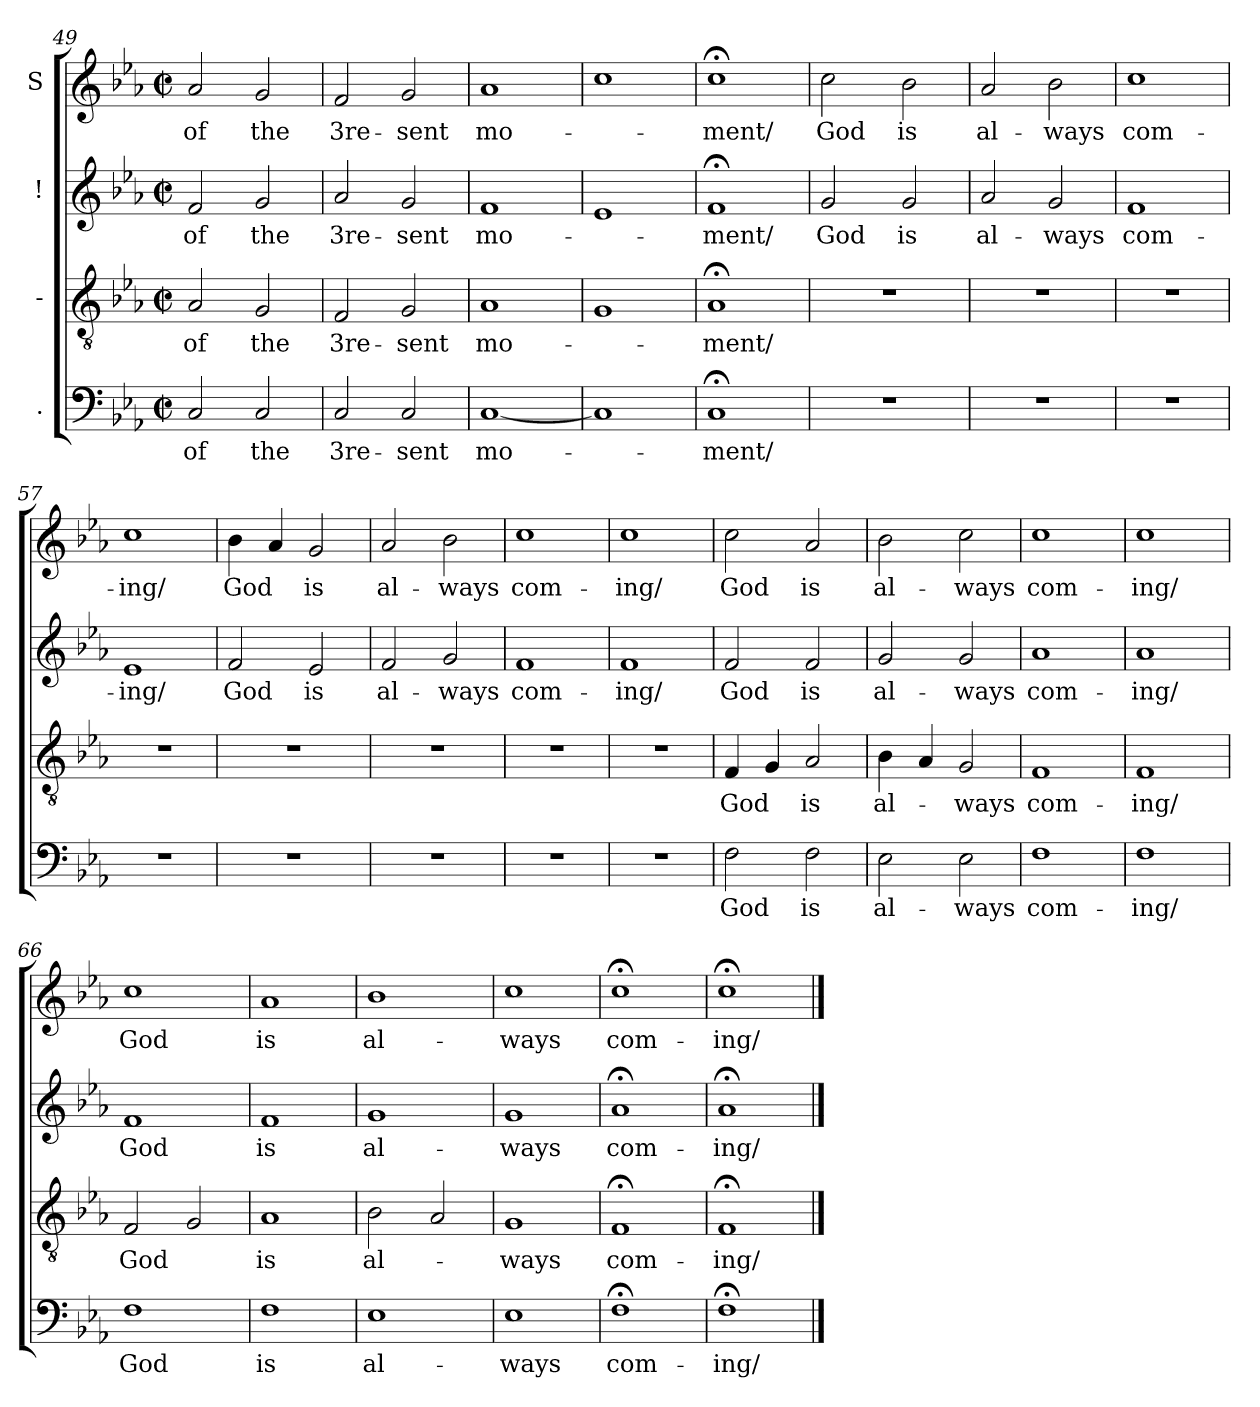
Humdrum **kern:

**kern	**text	**kern	**text	**kern	**text	**kern	**text
*part4	*part4	*part3	*part3	*part2	*part2	*part1	*part1
*staff4	*staff4	*staff3	*staff3	*staff2	*staff2	*staff1	*staff1
*I".	*	*I"-	*	*I"!	*	*I"S	*
*clefF4	*	*clefGv2	*	*clefG2	*	*clefG2	*
*k[b-e-a-]	*	*k[b-e-a-]	*	*k[b-e-a-]	*	*k[b-e-a-]	*
*E-:	*	*E-:	*	*E-:	*	*E-:	*
*M2/2	*	*M2/2	*	*M2/2	*	*M2/2	*
*met(c|)	*	*met(c|)	*	*met(c|)	*	*met(c|)	*
=49	=49	=49	=49	=49	=49	=49	=49
!	!LO:LY:b	!	!LO:LY:b	!	!LO:LY:b	!	!LO:LY:b
2C/	of	2A-/	of	2f/	of	2a-/	of
!	!LO:LY:b	!	!LO:LY:b	!	!LO:LY:b	!	!LO:LY:b
2C/	the	2G/	the	2g/	the	2g/	the
=50	=50	=50	=50	=50	=50	=50	=50
!	!LO:LY:b	!	!LO:LY:b	!	!LO:LY:b	!	!LO:LY:b
2C/	3re-	2F/	3re-	2a-/	3re-	2f/	3re-
!	!LO:LY:b	!	!LO:LY:b	!	!LO:LY:b	!	!LO:LY:b
2C/	-sent	2G/	-sent	2g/	-sent	2g/	-sent
=51	=51	=51	=51	=51	=51	=51	=51
!	!LO:LY:b	!	!LO:LY:b	!	!LO:LY:b	!	!LO:LY:b
[<1C	mo-	1A-	mo-	1f	mo-	1a-	mo-
=52	=52	=52	=52	=52	=52	=52	=52
1C]	.	1G	.	1e-	.	1cc	.
=53	=53	=53	=53	=53	=53	=53	=53
!	!LO:LY:b	!	!LO:LY:b	!	!LO:LY:b	!	!LO:LY:b
1C;	-ment/	1A-;	-ment/	1f;	-ment/	1cc;<	-ment/
=54	=54	=54	=54	=54	=54	=54	=54
!	!	!	!	!	!LO:LY:b	!	!LO:LY:b
*	*	*	*	*	*	*^	*
1r	.	1r	.	2g/	God	2cc\	16ryy	God
.	.	.	.	.	.	.	2...ryy	.
!	!	!	!	!	!LO:LY:b	!	!	!LO:LY:b
.	.	.	.	2g/	is	2b-\	.	is
=55	=55	=55	=55	=55	=55	=55	=55	=55
!	!	!	!	!	!LO:LY:b	!	!	!LO:LY:b
*	*	*	*	*	*	*v	*v	*
1r	.	1r	.	2a-/	al-	2a-/	al-
!	!	!	!	!	!LO:LY:b	!	!LO:LY:b
.	.	.	.	2g/	-ways	2b-\	-ways
=56	=56	=56	=56	=56	=56	=56	=56
!	!	!	!	!	!LO:LY:b	!	!LO:LY:b
1r	.	1r	.	1f	com-	1cc	com-
=57	=57	=57	=57	=57	=57	=57	=57
!	!	!	!	!	!LO:LY:b	!	!LO:LY:b
1r	.	1r	.	1e-	-ing/	1cc	-ing/
=58	=58	=58	=58	=58	=58	=58	=58
!	!	!	!	!	!LO:LY:b	!	!LO:LY:b
1r	.	1r	.	2f/	God	4b-\	God
.	.	.	.	.	.	4a-/	.
!	!	!	!	!	!LO:LY:b	!	!LO:LY:b
.	.	.	.	2e-/	is	2g/	is
!!LO:PB:g=z
=59	=59	=59	=59	=59	=59	=59	=59
!	!	!	!	!	!LO:LY:b	!	!LO:LY:b
1r	.	1r	.	2f/	al-	2a-/	al-
!	!	!	!	!	!LO:LY:b	!	!LO:LY:b
.	.	.	.	2g/	-ways	2b-\	-ways
=60	=60	=60	=60	=60	=60	=60	=60
!	!	!	!	!	!LO:LY:b	!	!LO:LY:b
1r	.	1r	.	1f	com-	1cc	com-
=61	=61	=61	=61	=61	=61	=61	=61
!	!	!	!	!	!LO:LY:b	!	!LO:LY:b
1r	.	1r	.	1f	-ing/	1cc	-ing/
=62	=62	=62	=62	=62	=62	=62	=62
!	!LO:LY:b	!	!LO:LY:b	!	!LO:LY:b	!	!LO:LY:b
2F\	God	4F/	God	2f/	God	2cc\	God
.	.	4G/	.	.	.	.	.
!	!LO:LY:b	!	!LO:LY:b	!	!LO:LY:b	!	!LO:LY:b
2F\	is	2A-/	is	2f/	is	2a-/	is
=63	=63	=63	=63	=63	=63	=63	=63
!	!LO:LY:b	!	!LO:LY:b	!	!LO:LY:b	!	!LO:LY:b
2E-\	al-	4B-\	al-	2g/	al-	2b-\	al-
.	.	4A-/	.	.	.	.	.
!	!LO:LY:b	!	!LO:LY:b	!	!LO:LY:b	!	!LO:LY:b
2E-\	-ways	2G/	-ways	2g/	-ways	2cc\	-ways
=64	=64	=64	=64	=64	=64	=64	=64
!	!LO:LY:b	!	!LO:LY:b	!	!LO:LY:b	!	!LO:LY:b
1F	com-	1F	com-	1a-	com-	1cc	com-
=65	=65	=65	=65	=65	=65	=65	=65
!	!LO:LY:b	!	!LO:LY:b	!	!LO:LY:b	!	!LO:LY:b
1F	-ing/	1F	-ing/	1a-	-ing/	1cc	-ing/
=66	=66	=66	=66	=66	=66	=66	=66
!	!LO:LY:b	!	!LO:LY:b	!	!LO:LY:b	!	!LO:LY:b
1F	God	2F/	God	1f	God	1cc	God
.	.	2G/	.	.	.	.	.
=67	=67	=67	=67	=67	=67	=67	=67
!	!LO:LY:b	!	!LO:LY:b	!	!LO:LY:b	!	!LO:LY:b
1F	is	1A-	is	1f	is	1a-	is
=68	=68	=68	=68	=68	=68	=68	=68
!	!LO:LY:b	!	!LO:LY:b	!	!LO:LY:b	!	!LO:LY:b
1E-	al-	2B-\	al-	1g	al-	1b-	al-
.	.	2A-/	.	.	.	.	.
=69	=69	=69	=69	=69	=69	=69	=69
!	!LO:LY:b	!	!LO:LY:b	!	!LO:LY:b	!	!LO:LY:b
1E-	-ways	1G	-ways	1g	-ways	1cc	-ways
=70	=70	=70	=70	=70	=70	=70	=70
!	!LO:LY:b	!	!LO:LY:b	!	!LO:LY:b	!	!LO:LY:b
1F;<	com-	1F;	com-	1a-;	com-	1cc;<	com-
=71	=71	=71	=71	=71	=71	=71	=71
!	!LO:LY:b	!	!LO:LY:b	!	!LO:LY:b	!	!LO:LY:b
1F;<	-ing/	1F;	-ing/	1a-;	-ing/	1cc;<	-ing/
==	==	==	==	==	==	==	==
*-	*-	*-	*-	*-	*-	*-	*-
